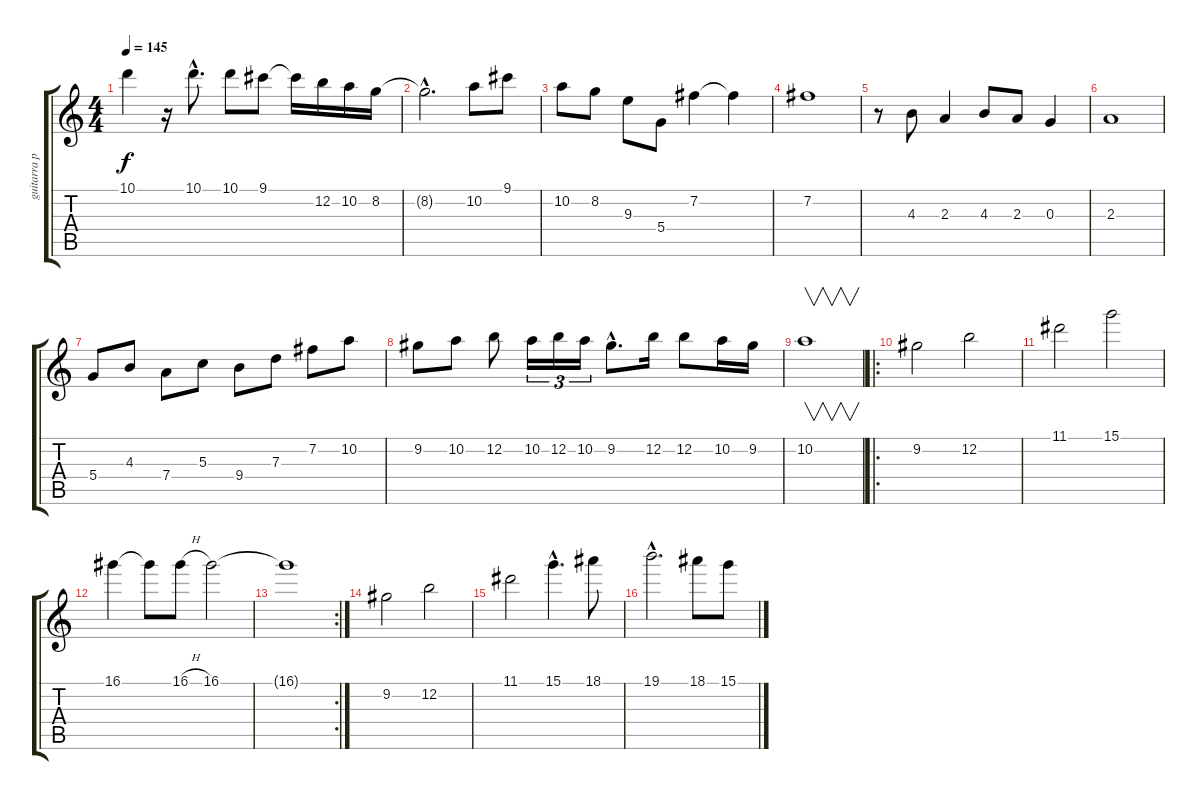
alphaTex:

\track ("guitarra punteo" "guitarra p") {instrument distortionguitar}
\staff {score tabs}
\tuning (E4 B3 G3 D3 A2 E2) {hide}
\ts (4 4)
\tempo 145
\clef g2
\ks c
10.1.4{dy f} r.16 10.1{hac}.8{d} 10.1.8 9.1.8 9.1{t}.16 12.2.16 10.2.16 8.2.16 |
8.2{hac t}.2{d} 10.2.8 9.1.8 |
10.2.8 8.2.8 9.3.8 5.4.8 7.2.4 7.2{t}.4 |
7.2.1 |
r.8 4.3.8 2.3.4 4.3.8 2.3.8 0.3.4 |
2.3.1 |
5.4.8 4.3.8 7.4.8 5.3.8 9.4.8 7.3.8 7.2.8 10.2.8 |
9.2.8 10.2.8 12.2.8 10.2.16{tu (3 2)} 12.2.16{tu (3 2)} 10.2.16{tu (3 2)} 9.2{hac}.8{d} 12.2.16 12.2.8 10.2.16 9.2.16 |
10.2.1{v} |
\ro
9.2.2 12.2.2 |
11.1.2 15.1.2 |
16.1.4 16.1{t}.8 16.1{h}.8 16.1.2 |
\rc 2
16.1{t}.1 |
9.2.2 12.2.2 |
11.1.2 15.1{hac}.4{d} 18.1.8 |
19.1{hac}.2{d} 18.1.8 15.1.8
